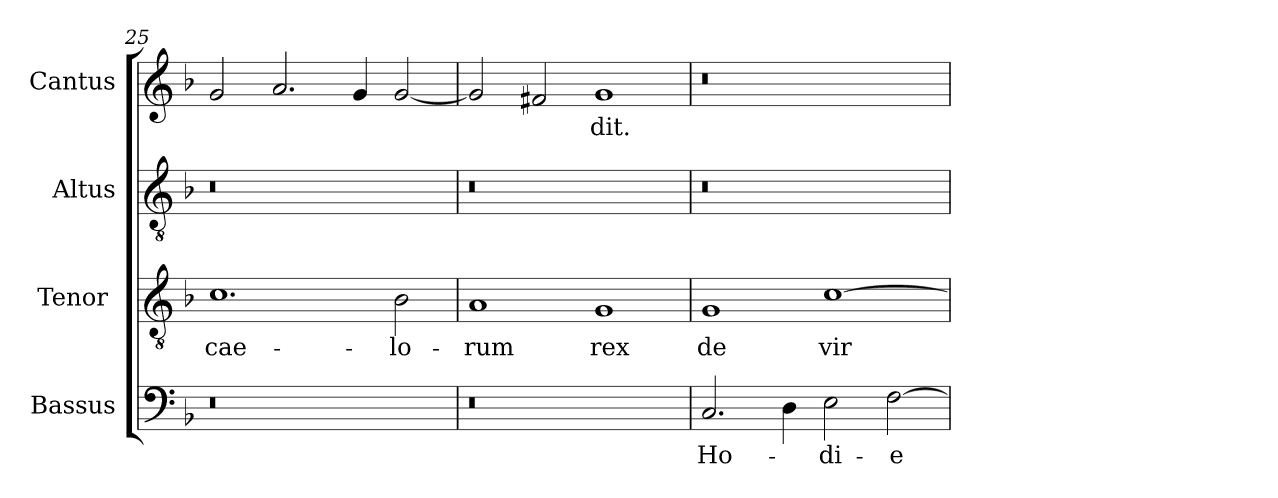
**kern	**text	**kern	**text	**kern	**kern	**text
*part4	*part4	*part3	*part3	*part2	*part1	*part1
*staff4	*staff4	*staff3	*staff3	*staff2	*staff1	*staff1
*I"Bassus	*	*I"Tenor 	*	*I"Altus	*I"Cantus	*
*clefF4	*	*clefGv2	*	*clefGv2	*clefG2	*
*k[b-]	*	*k[b-]	*	*k[b-]	*k[b-]	*
*F:	*	*F:	*	*F:	*F:	*
=25	=25	=25	=25	=25	=25	=25
0r	.	1.c\	cae-	0r	2g/	.
.	.	.	.	.	2.a/	.
.	.	.	.	.	4g/	.
.	.	2B-\	-lo-	.	[2g/	.
=26	=26	=26	=26	=26	=26	=26
0r	.	1A/	-rum	0r	2g/]	.
.	.	.	.	.	2f#X/	.
.	.	1G/	rex	.	1g/	-dit.
!!LO:LB:g=z
=27	=27	=27	=27	=27	=27	=27
!	!LO:LY:i	!	!	!	!	!
2.C/	Ho-	1G/	de	0r	0r	.
4D\	.	.	.	.	.	.
!	!LO:LY:i	!	!	!	!	!
2E\	-di-	[1c\	vir-	.	.	.
!	!LO:LY:i	!	!	!	!	!
[2F\	-e	.	.	.	.	.
=	=	=	=	=	=	=
*-	*-	*-	*-	*-	*-	*-
